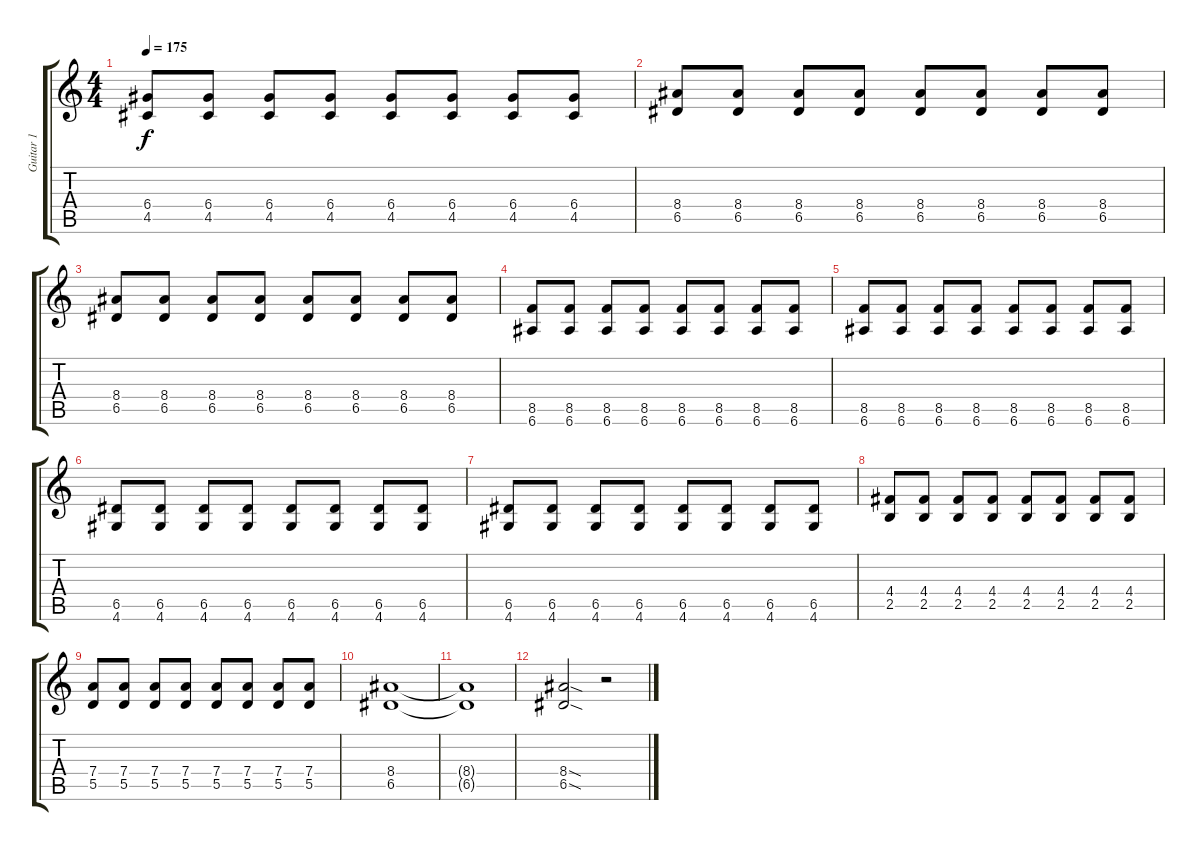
\track ("Guitar 1" "Guitar 1") {instrument distortionguitar}
\staff {score tabs}
\tuning (E4 B3 G3 D3 A2 E2) {hide}
\ts (4 4)
\tempo 175
\clef g2
\ks c
(6.4 4.5).8{dy f} (6.4 4.5).8 (6.4 4.5).8 (6.4 4.5).8 (6.4 4.5).8 (6.4 4.5).8 (6.4 4.5).8 (6.4 4.5).8 |
(8.4 6.5).8 (8.4 6.5).8 (8.4 6.5).8 (8.4 6.5).8 (8.4 6.5).8 (8.4 6.5).8 (8.4 6.5).8 (8.4 6.5).8 |
(8.4 6.5).8 (8.4 6.5).8 (8.4 6.5).8 (8.4 6.5).8 (8.4 6.5).8 (8.4 6.5).8 (8.4 6.5).8 (8.4 6.5).8 |
(8.5 6.6).8 (8.5 6.6).8 (8.5 6.6).8 (8.5 6.6).8 (8.5 6.6).8 (8.5 6.6).8 (8.5 6.6).8 (8.5 6.6).8 |
(8.5 6.6).8 (8.5 6.6).8 (8.5 6.6).8 (8.5 6.6).8 (8.5 6.6).8 (8.5 6.6).8 (8.5 6.6).8 (8.5 6.6).8 |
(6.5 4.6).8 (6.5 4.6).8 (6.5 4.6).8 (6.5 4.6).8 (6.5 4.6).8 (6.5 4.6).8 (6.5 4.6).8 (6.5 4.6).8 |
(6.5 4.6).8 (6.5 4.6).8 (6.5 4.6).8 (6.5 4.6).8 (6.5 4.6).8 (6.5 4.6).8 (6.5 4.6).8 (6.5 4.6).8 |
(4.4 2.5).8 (4.4 2.5).8 (4.4 2.5).8 (4.4 2.5).8 (4.4 2.5).8 (4.4 2.5).8 (4.4 2.5).8 (4.4 2.5).8 |
(7.4 5.5).8 (7.4 5.5).8 (7.4 5.5).8 (7.4 5.5).8 (7.4 5.5).8 (7.4 5.5).8 (7.4 5.5).8 (7.4 5.5).8 |
(8.4 6.5).1 |
(8.4{t} 6.5{t}).1 |
(8.4{sod} 6.5{sod}).2 r.2
